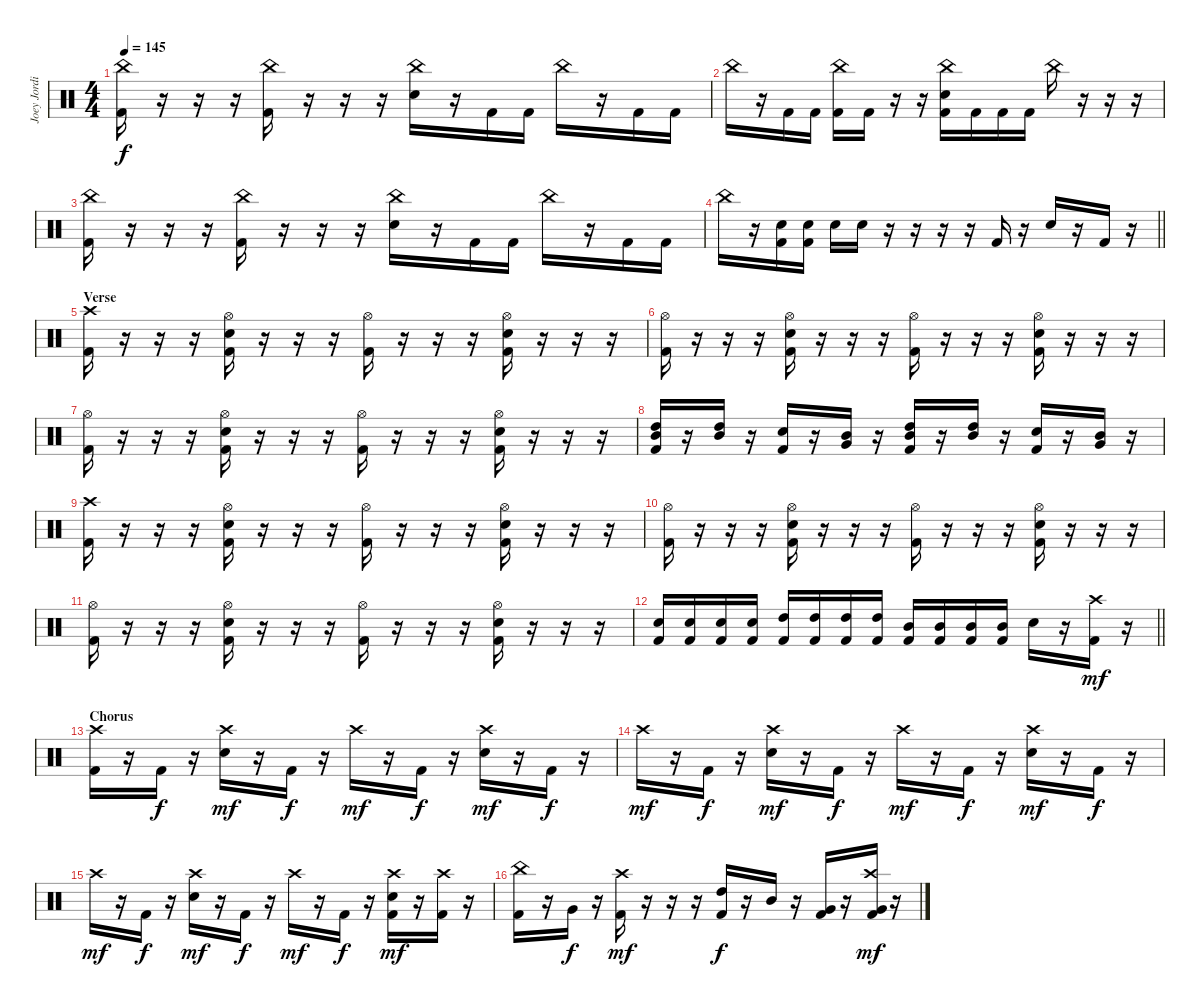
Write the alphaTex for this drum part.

\track ("Joey Jordison" "Joey Jordi") {instrument percussion}
\staff {score}
\articulation defaults
\ts (4 4)
\tempo 145
\clef neutral
\ks c
("China (hit)" "Kick (hit) 2").16{dy f} r.16 r.16 r.16 ("China (hit)" "Kick (hit) 2").16 r.16 r.16 r.16 ("Electric Snare (hit)" "China (hit)").16 r.16 "Kick (hit) 2".16 "Kick (hit) 2".16 "China (hit)".16 r.16 "Kick (hit) 2".16 "Kick (hit) 2".16 |
"China (hit)".16 r.16 "Kick (hit) 2".16 "Kick (hit) 2".16 ("China (hit)" "Kick (hit) 2").16 "Kick (hit) 2".16 r.16 r.16 ("Electric Snare (hit)" "China (hit)" "Kick (hit) 2").16 "Kick (hit) 2".16 "Kick (hit) 2".16 "Kick (hit) 2".16 "China (hit)".16 r.16 r.16 r.16 |
("China (hit)" "Kick (hit) 2").16 r.16 r.16 r.16 ("China (hit)" "Kick (hit) 2").16 r.16 r.16 r.16 ("Electric Snare (hit)" "China (hit)").16 r.16 "Kick (hit) 2".16 "Kick (hit) 2".16 "China (hit)".16 r.16 "Kick (hit) 2".16 "Kick (hit) 2".16 |
\barLineRight lightlight "China (hit)".16
r.16 ("Electric Snare (hit)" "Kick (hit) 2").16 ("Electric Snare (hit)" "Kick (hit) 2").16 "Electric Snare (hit)".16 "Electric Snare (hit)".16 r.16 r.16 r.16 r.16 "Kick (hit) 2".16 r.16 "Electric Snare (hit)".16 r.16 "Kick (hit) 2".16 r.16 |
\section ("" "Verse")
("Crash high (hit)" "Kick (hit) 2").16 r.16 r.16 r.16 ("Electric Snare (hit)" "Hi-Hat (open)" "Kick (hit) 2").16 r.16 r.16 r.16 ("Hi-Hat (open)" "Kick (hit) 2").16 r.16 r.16 r.16 ("Electric Snare (hit)" "Hi-Hat (open)" "Kick (hit) 2").16 r.16 r.16 r.16 |
("Hi-Hat (open)" "Kick (hit) 2").16 r.16 r.16 r.16 ("Electric Snare (hit)" "Hi-Hat (open)" "Kick (hit) 2").16 r.16 r.16 r.16 ("Hi-Hat (open)" "Kick (hit) 2").16 r.16 r.16 r.16 ("Electric Snare (hit)" "Hi-Hat (open)" "Kick (hit) 2").16 r.16 r.16 r.16 |
("Hi-Hat (open)" "Kick (hit) 2").16 r.16 r.16 r.16 ("Electric Snare (hit)" "Hi-Hat (open)" "Kick (hit) 2").16 r.16 r.16 r.16 ("Hi-Hat (open)" "Kick (hit) 2").16 r.16 r.16 r.16 ("Electric Snare (hit)" "Hi-Hat (open)" "Kick (hit) 2").16 r.16 r.16 r.16 |
("High Tom (hit)" "Mid Tom (hit)" "Kick (hit) 2").16 r.16 ("High Tom (hit)" "Mid Tom (hit)").16 r.16 ("Electric Snare (hit)" "Kick (hit) 2").16 r.16 ("Very Low Tom (hit)" "Mid Tom (hit)").16 r.16 ("High Tom (hit)" "Mid Tom (hit)" "Kick (hit) 2").16 r.16 ("High Tom (hit)" "Mid Tom (hit)").16 r.16 ("Electric Snare (hit)" "Kick (hit) 2").16 r.16 ("Very Low Tom (hit)" "Mid Tom (hit)").16 r.16 |
("Crash high (hit)" "Kick (hit) 2").16 r.16 r.16 r.16 ("Electric Snare (hit)" "Hi-Hat (open)" "Kick (hit) 2").16 r.16 r.16 r.16 ("Hi-Hat (open)" "Kick (hit) 2").16 r.16 r.16 r.16 ("Electric Snare (hit)" "Hi-Hat (open)" "Kick (hit) 2").16 r.16 r.16 r.16 |
("Hi-Hat (open)" "Kick (hit) 2").16 r.16 r.16 r.16 ("Electric Snare (hit)" "Hi-Hat (open)" "Kick (hit) 2").16 r.16 r.16 r.16 ("Hi-Hat (open)" "Kick (hit) 2").16 r.16 r.16 r.16 ("Electric Snare (hit)" "Hi-Hat (open)" "Kick (hit) 2").16 r.16 r.16 r.16 |
("Hi-Hat (open)" "Kick (hit) 2").16 r.16 r.16 r.16 ("Electric Snare (hit)" "Hi-Hat (open)" "Kick (hit) 2").16 r.16 r.16 r.16 ("Hi-Hat (open)" "Kick (hit) 2").16 r.16 r.16 r.16 ("Electric Snare (hit)" "Hi-Hat (open)" "Kick (hit) 2").16 r.16 r.16 r.16 |
\barLineRight lightlight
("Electric Snare (hit)" "Kick (hit) 2").16 ("Electric Snare (hit)" "Kick (hit) 2").16 ("Electric Snare (hit)" "Kick (hit) 2").16 ("Electric Snare (hit)" "Kick (hit) 2").16 ("High Tom (hit)" "Kick (hit) 2").16 ("High Tom (hit)" "Kick (hit) 2").16 ("High Tom (hit)" "Kick (hit) 2").16 ("High Tom (hit)" "Kick (hit) 2").16 ("Mid Tom (hit)" "Kick (hit) 2").16 ("Mid Tom (hit)" "Kick (hit) 2").16 ("Mid Tom (hit)" "Kick (hit) 2").16 ("Mid Tom (hit)" "Kick (hit) 2").16 "Electric Snare (hit)".16 r.16 ("Crash high (hit)" "Kick (hit) 2").16{dy mf} r.16 |
\section ("" "Chorus")
("Crash high (hit)" "Kick (hit) 2").16 r.16 "Kick (hit) 2".16{dy f} r.16 ("Crash high (hit)" "Electric Snare (hit)").16{dy mf} r.16 "Kick (hit) 2".16{dy f} r.16 "Crash high (hit)".16{dy mf} r.16 "Kick (hit) 2".16{dy f} r.16 ("Crash high (hit)" "Electric Snare (hit)").16{dy mf} r.16 "Kick (hit) 2".16{dy f} r.16 |
"Crash high (hit)".16{dy mf} r.16 "Kick (hit) 2".16{dy f} r.16 ("Crash high (hit)" "Electric Snare (hit)").16{dy mf} r.16 "Kick (hit) 2".16{dy f} r.16 "Crash high (hit)".16{dy mf} r.16 "Kick (hit) 2".16{dy f} r.16 ("Crash high (hit)" "Electric Snare (hit)").16{dy mf} r.16 "Kick (hit) 2".16{dy f} r.16 |
"Crash high (hit)".16{dy mf} r.16 "Kick (hit) 2".16{dy f} r.16 ("Crash high (hit)" "Electric Snare (hit)").16{dy mf} r.16 "Kick (hit) 2".16{dy f} r.16 "Crash high (hit)".16{dy mf} r.16 "Kick (hit) 2".16{dy f} r.16 ("Crash high (hit)" "Electric Snare (hit)" "Kick (hit) 2").16{dy mf} r.16 ("Crash high (hit)" "Kick (hit) 2").16 r.16 |
("China (hit)" "Kick (hit) 2").16 r.16 "Very Low Tom (hit)".16{dy f} r.16 ("Crash high (hit)" "Kick (hit) 2").16{dy mf} r.16 r.16 r.16 ("High Tom (hit)" "Kick (hit) 2").16{dy f} r.16 "Mid Tom (hit)".16 r.16 ("Very Low Tom (hit)" "Kick (hit) 2").16 r.16 ("Crash high (hit)" "Very Low Tom (hit)" "Kick (hit) 2").16{dy mf} r.16
